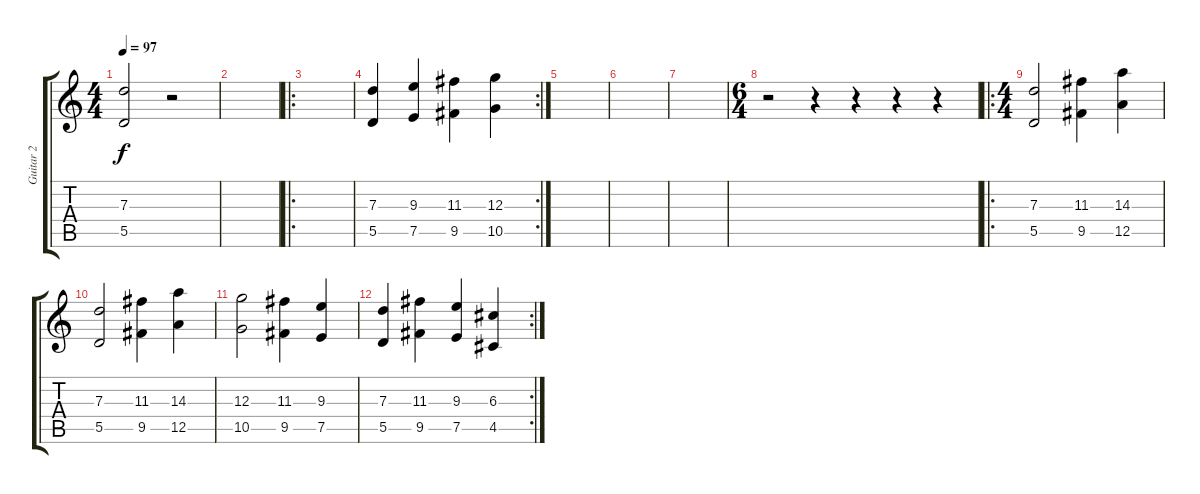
\track ("Guitar 2" "Guitar 2") {instrument distortionguitar}
\staff {score tabs}
\tuning (E4 B3 G3 D3 A2 E2) {hide}
\ts (4 4)
\tempo 97
\clef g2
\ks c
(7.3 5.5).2{dy f} r.2 |
|
\ro
|
\rc 2
(7.3 5.5).4 (9.3 7.5).4 (11.3 9.5).4 (12.3 10.5).4 |
|
|
|
\ts (6 4)
r.2 r.4 r.4 r.4 r.4 |
\ro
\ts (4 4)
(7.3 5.5).2 (11.3 9.5).4 (14.3 12.5).4 |
(7.3 5.5).2 (11.3 9.5).4 (14.3 12.5).4 |
(12.3 10.5).2 (11.3 9.5).4 (9.3 7.5).4 |
\rc 2
(7.3 5.5).4 (11.3 9.5).4 (9.3 7.5).4 (6.3 4.5).4
